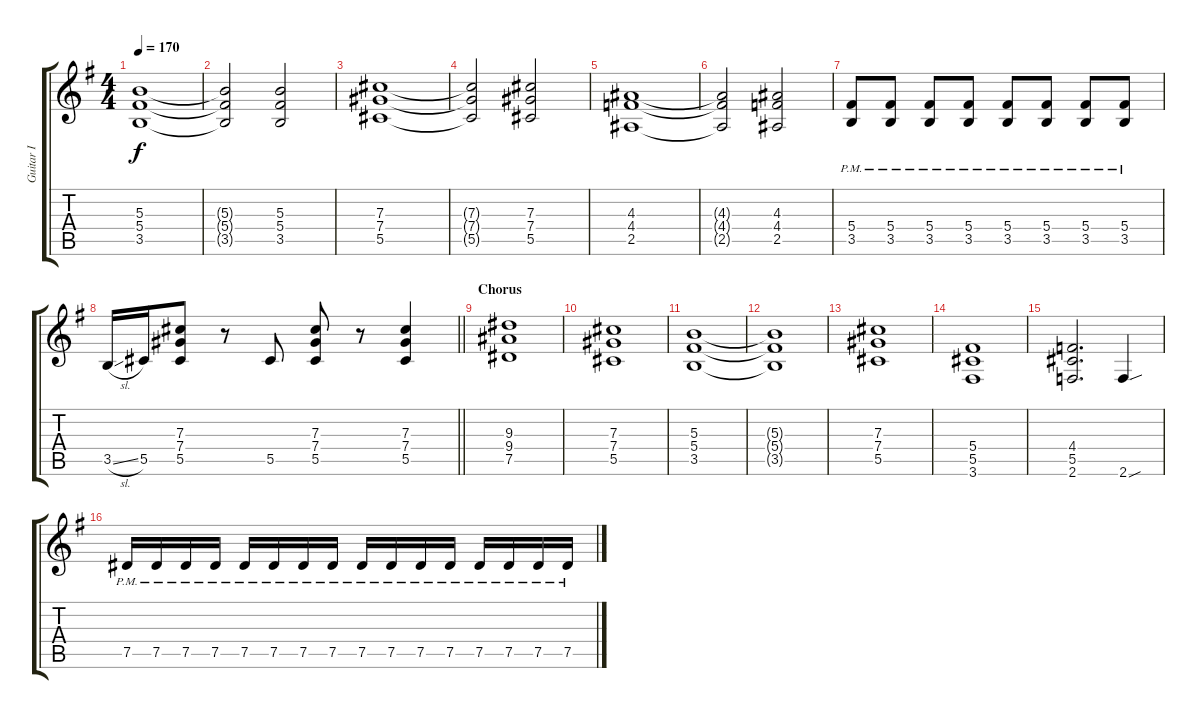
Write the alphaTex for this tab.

\track ("Guitar I" "Guitar I") {instrument distortionguitar}
\staff {score tabs}
\tuning (Eb4 Bb3 Gb3 Db3 Ab2 Eb2) {hide}
\ts (4 4)
\tempo 170
\clef g2
\ks g
(5.3 5.4 3.5).1{dy f} |
(5.3{t} 5.4{t} 3.5{t}).2 (5.3 5.4 3.5).2 |
(7.3 7.4 5.5).1 |
(7.3{t} 7.4{t} 5.5{t}).2 (7.3 7.4 5.5).2 |
(4.3 4.4 2.5).1 |
(4.3{t} 4.4{t} 2.5{t}).2 (4.3 4.4 2.5).2 |
(5.4{pm} 3.5{pm}).8 (5.4{pm} 3.5{pm}).8 (5.4{pm} 3.5{pm}).8 (5.4{pm} 3.5{pm}).8 (5.4{pm} 3.5{pm}).8 (5.4{pm} 3.5{pm}).8 (5.4{pm} 3.5{pm}).8 (5.4{pm} 3.5{pm}).8 |
\barLineRight lightlight
3.5{sl}.16 5.5.16 (7.3 7.4 5.5).8 r.8 5.5.8 (7.3 7.4 5.5).8 r.8 (7.3 7.4 5.5).4 |
\section ("" "Chorus")
(9.3 9.4 7.5).1 |
(7.3 7.4 5.5).1 |
(5.3 5.4 3.5).1 |
(5.3{t} 5.4{t} 3.5{t}).1 |
(7.3 7.4 5.5).1 |
(5.4 5.5 3.6).1 |
(4.4 5.5 2.6).2{d} 2.6{sou}.4 |
7.5{pm}.16 7.5{pm}.16 7.5{pm}.16 7.5{pm}.16 7.5{pm}.16 7.5{pm}.16 7.5{pm}.16 7.5{pm}.16 7.5{pm}.16 7.5{pm}.16 7.5{pm}.16 7.5{pm}.16 7.5{pm}.16 7.5{pm}.16 7.5{pm}.16 7.5{pm}.16
